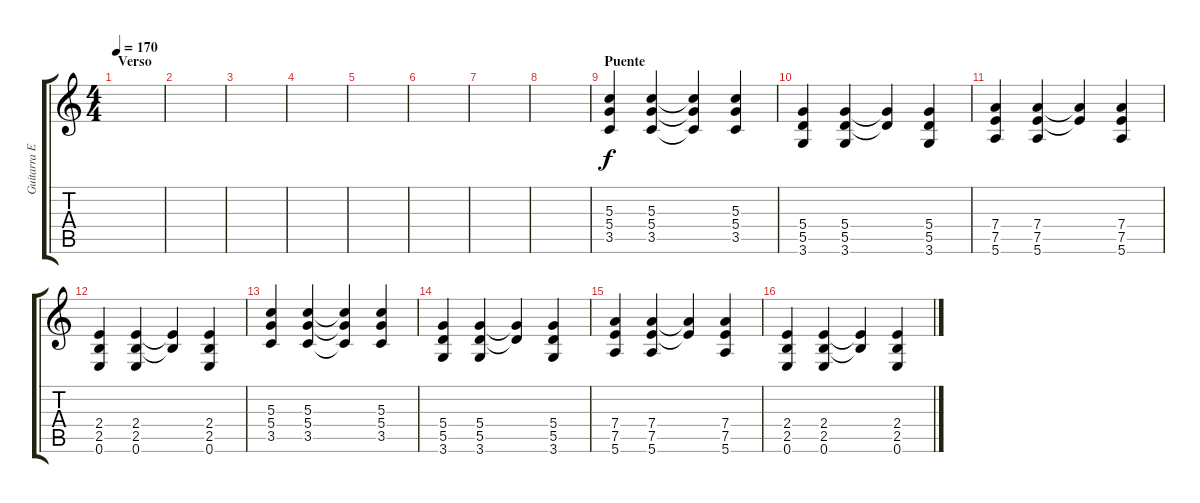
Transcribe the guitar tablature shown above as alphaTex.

\track ("Guitarra Electrica 2 (Coro y Puente)" "Guitarra E") {instrument overdrivenguitar}
\staff {score tabs}
\tuning (E4 B3 G3 D3 A2 E2) {hide}
\ts (4 4)
\section ("" "Verso")
\tempo 170
\clef g2
\ks c
|
|
|
|
|
|
|
|
\section ("" "Puente")
(5.3 5.4 3.5).4 (5.3 5.4 3.5).4 (5.3{t} 5.4{t} 3.5{t}).4 (5.3 5.4 3.5).4 |
(5.4 5.5 3.6).4 (5.4 5.5 3.6).4 (5.4{t} 5.5{t}).4 (5.4 5.5 3.6).4 |
(7.4 7.5 5.6).4 (7.4 7.5 5.6).4 (7.4{t} 7.5{t}).4 (7.4 7.5 5.6).4 |
(2.4 2.5 0.6).4 (2.4 2.5 0.6).4 (2.4{t} 2.5{t}).4 (2.4 2.5 0.6).4 |
(5.3 5.4 3.5).4 (5.3 5.4 3.5).4 (5.3{t} 5.4{t} 3.5{t}).4 (5.3 5.4 3.5).4 |
(5.4 5.5 3.6).4 (5.4 5.5 3.6).4 (5.4{t} 5.5{t}).4 (5.4 5.5 3.6).4 |
(7.4 7.5 5.6).4 (7.4 7.5 5.6).4 (7.4{t} 7.5{t}).4 (7.4 7.5 5.6).4 |
(2.4 2.5 0.6).4 (2.4 2.5 0.6).4 (2.4{t} 2.5{t}).4 (2.4 2.5 0.6).4
